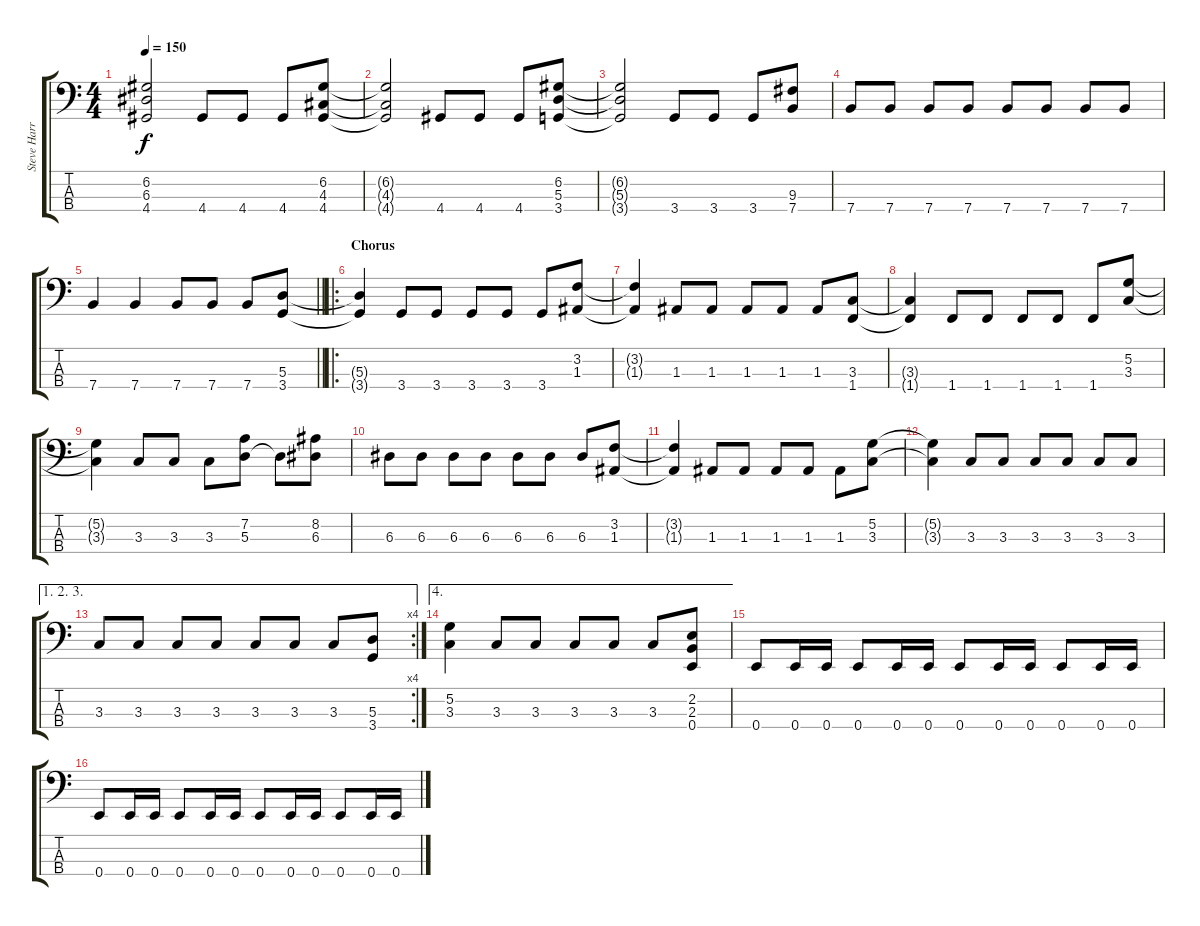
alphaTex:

\track ("Steve Harris" "Steve Harr") {instrument electricbassfinger}
\staff {score tabs}
\tuning (G2 D2 A1 E1) {hide}
\ts (4 4)
\tempo 150
\clef f4
\ks c
(6.2{t} 6.3{t} 4.4{t}).2{dy f} 4.4.8 4.4.8 4.4.8 (6.2 4.3 4.4).8 |
(6.2{t} 4.3{t} 4.4{t}).2 4.4.8 4.4.8 4.4.8 (6.2 5.3 3.4).8 |
(6.2{t} 5.3{t} 3.4{t}).2 3.4.8 3.4.8 3.4.8 (9.3 7.4).8 |
7.4.8 7.4.8 7.4.8 7.4.8 7.4.8 7.4.8 7.4.8 7.4.8 |
\barLineRight lightlight
7.4.4 7.4.4 7.4.8 7.4.8 7.4.8 (5.3 3.4).8 |
\ro
\section ("" "Chorus")
(5.3{t} 3.4{t}).4 3.4.8 3.4.8 3.4.8 3.4.8 3.4.8 (3.2 1.3).8 |
(3.2{t} 1.3{t}).4 1.3.8 1.3.8 1.3.8 1.3.8 1.3.8 (3.3 1.4).8 |
(3.3{t} 1.4{t}).4 1.4.8 1.4.8 1.4.8 1.4.8 1.4.8 (5.2 3.3).8 |
(5.2{t} 3.3{t}).4 3.3.8 3.3.8 3.3.8 (7.2 5.3).8 5.3{t}.8 (8.2 6.3).8 |
6.3.8 6.3.8 6.3.8 6.3.8 6.3.8 6.3.8 6.3.8 (3.2 1.3).8 |
(3.2{t} 1.3{t}).4 1.3.8 1.3.8 1.3.8 1.3.8 1.3.8 (5.2 3.3).8 |
(5.2{t} 3.3{t}).4 3.3.8 3.3.8 3.3.8 3.3.8 3.3.8 3.3.8 |
\ae (1 2 3)
\rc 4
3.3.8 3.3.8 3.3.8 3.3.8 3.3.8 3.3.8 3.3.8 (5.3 3.4).8 |
\ae 4
(5.2 3.3).4 3.3.8 3.3.8 3.3.8 3.3.8 3.3.8 (2.2 2.3 0.4).8 |
0.4.8 0.4.16 0.4.16 0.4.8 0.4.16 0.4.16 0.4.8 0.4.16 0.4.16 0.4.8 0.4.16 0.4.16 |
0.4.8 0.4.16 0.4.16 0.4.8 0.4.16 0.4.16 0.4.8 0.4.16 0.4.16 0.4.8 0.4.16 0.4.16
